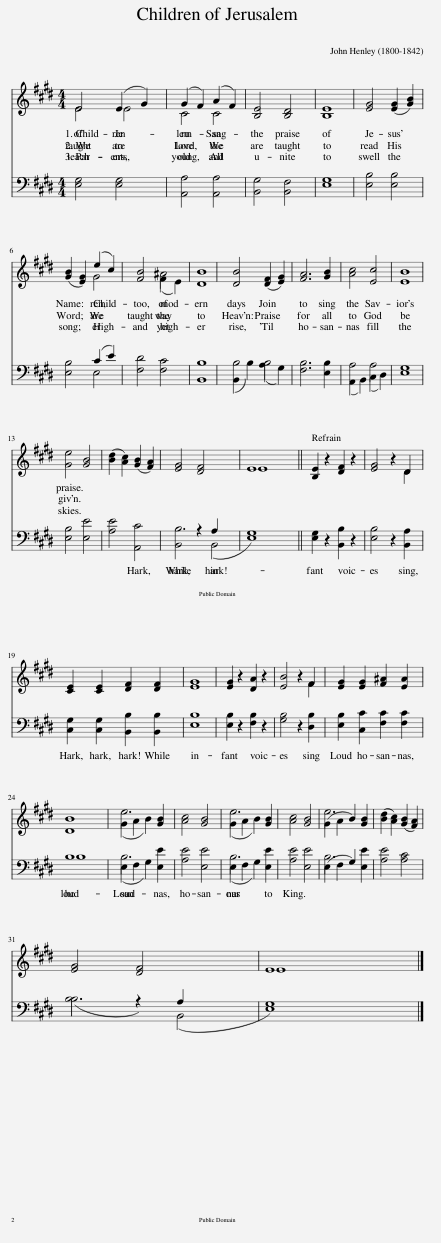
X:1
%%score ( 1 2 ) ( 3 4 )
L:1/8
M:4/4
I:linebreak $
K:E
V:1 treble
V:2 treble
V:3 bass
V:4 bass
V:1
 E4 (E2 G2) | (G2 F2) (A2 F2) | [B,E]4 [B,D]4 | [B,E]8 | [EG]4 ([EG]2 [GB]2) |$ %5
 ([GB]2 [EG]2) (e2 c2) | [FB]4 (F2 E2) | [DB]8 | [DB]4 ([DF]2 [EG]2) | [FA]6 [GB]2 | %10
 [Ac]4 [Ec]4 | [EB]8 |$ [Ge]4 [GB]4 | ([Bd]2 [Ac]2) ([GB]2 [FA]2) | [EG]4 [DF]4 x2 | %15
 E8 || [B,E]2 z2 [DF]2 z2 | [EG]4 z2 D2 |$ [CE]2 [CE]2 [DF]2 [DF]2 | [EG]8 | %20
 [EG]2 z2 [DA]2 z2 | [EB]4 z2 F2 | [EG]2 [EG]2 [F^A]2 [EA]2 |$ [DB]8 | (G2 A2 B2) [GB]2 | %25
 [Ac]4 [GB]4 | (G2 A2 B2) [GB]2 | [Ac]4 [GB]4 | (G2 A2 B2) [GB]2 | ([Bd]2 [Ac]2) ([GB]2 [FA]2) |$ %30
 [EG]4 [DF]4 x2 | E8 |] %32
V:2
 E4 E4 | C4 C4 | x8 | x8 | x8 |$ %5
 x4 G4 | x4 ^A4 | x8 | x8 | x8 | %10
 x8 | x8 |$ x8 | x8 | x10 | %15
 E8 || x8 | x6 D2 |$ x8 | x8 | %20
 x8 | x6 F2 | x8 |$ x8 | e6 x2 | %25
 x8 | e6 x2 | x8 | e6 x2 | x8 |$ %30
 x10 | E8 |] %32
V:3
 [E,G,]4 [E,G,]4 | [A,,A,]4 [A,,A,]4 | [B,,G,]4 [B,,F,]4 | [E,G,]8 | [E,B,]4 [E,B,]4 |$ %5
 [E,B,]4 (C2 E2) | [F,D]4 [F,C]4 | [B,,B,]8 | (B,,2 B,2) (A,2 G,2) | [F,B,]6 [E,B,]2 | %10
 (A,,2 B,,2) (C,2 D,2) | [E,G,]8 |$ [E,B,]4 [E,E]4 | [A,E]4 [A,,C]4 | B,,4 z2 A,2 x2 | %15
 [E,G,]8 || [E,G,]2 z2 [B,,B,]2 z2 | [E,B,]4 z2 [B,,A,]2 |$ [C,G,]2 [C,G,]2 [B,,B,]2 [B,,B,]2 | [E,B,]8 | %20
 [E,B,]2 z2 [F,B,]2 z2 | [G,B,]4 z2 [D,B,]2 | [E,B,]2 [C,C]2 [F,C]2 [F,C]2 |$ B,8 | (E,2 F,2 G,2) [E,E]2 | %25
 [A,E]4 [E,E]4 | (E,2 F,2 G,2) [E,E]2 | [A,E]4 [E,E]4 | (E,2 F,2 G,2) [E,E]2 | [A,E]4 [A,C]4 |$ %30
 (B,4 z2) A,2 x2 | [E,G,]8 |] %32
V:4
 x8 | x8 | x8 | x8 | x8 |$ %5
 x4 E,4 | x8 | x8 | B,4 B,4 | x8 | %10
 A,4 A,4 | x8 |$ x8 | x8 | B,6 B,,4 | %15
 x8 || x8 | x8 |$ x8 | x8 | %20
 x8 | x8 | x8 |$ B,8 | B,6 x2 | %25
 x8 | B,6 x2 | x8 | B,6 x2 | x8 |$ %30
 B,6 B,,4 | x8 |] %32
